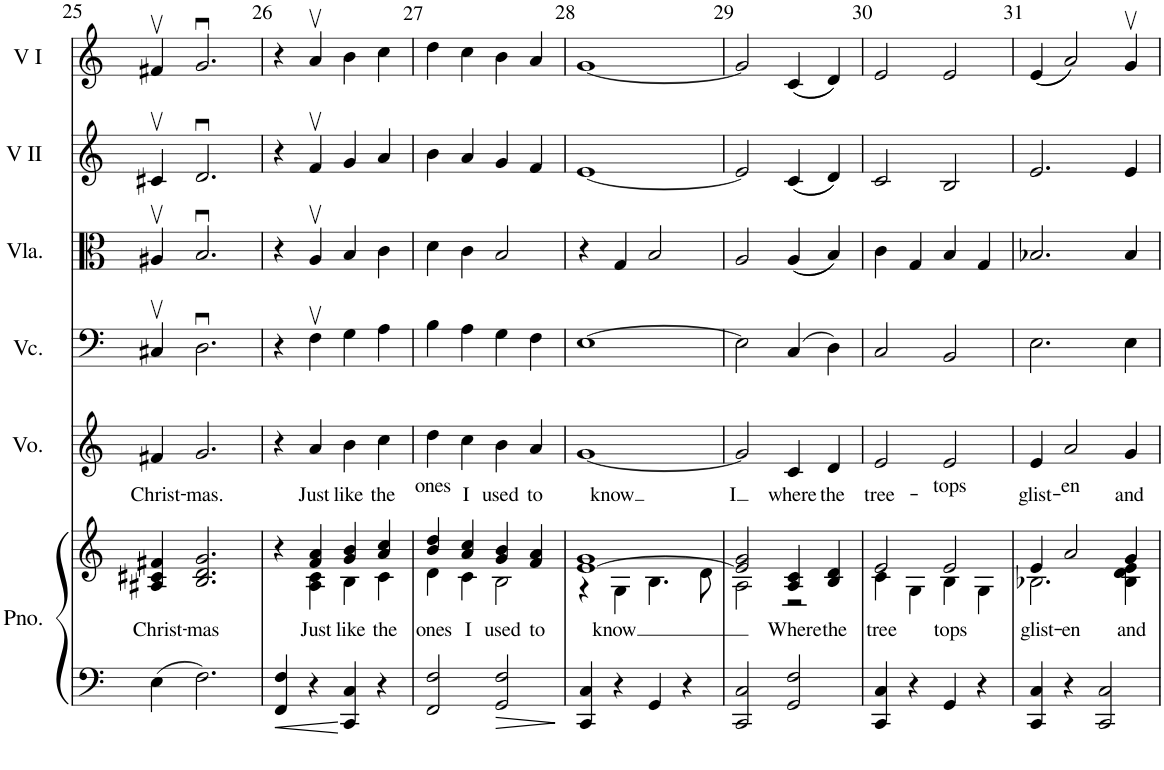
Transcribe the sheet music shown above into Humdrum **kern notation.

**kern	**kern	**text	**kern	**text	**kern	**kern	**kern	**kern
*part6	*part6	*part6	*part5	*part5	*part4	*part3	*part2	*part1
*staff7	*staff6	*staff6	*staff5	*staff5	*staff4	*staff3	*staff2	*staff1
*I"Piano	*	*	*I"Voice	*	*I"Violoncello	*I"Viola	*I"Violin II	*I"Violin I
*I'Pno.	*	*	*I'Vo.	*	*I'Vc.	*I'Vla.	*I'V II	*I'V I
!!LO:PB:g=z
*clefF4	*clefG2	*	*clefG2	*	*clefF4	*clefC3	*clefG2	*clefG2
*k[]	*k[]	*	*k[]	*	*k[]	*k[]	*k[]	*k[]
*M4/4	*M4/4	*	*M4/4	*	*M4/4	*M4/4	*M4/4	*M4/4
=25	=25	=25	=25	=25	=25	=25	=25	=25
!	!	!LO:LY:b	!	!LO:LY:b	!	!	!	!
4E\	4A#X/ 4c#X/ 4f#X/	Christ-	4f#X/	Christ-	4C#Xv/	4A#Xv/	4c#Xv/	4f#Xv/
!	!	!LO:LY:b	!	!LO:LY:b	!	!	!	!
2.F\	2.B/ 2.d/ 2.g/	-mas	2.g/	-mas.	2.Du\	2.Bu/	2.du/	2.gu/
=26	=26	=26	=26	=26	=26	=26	=26	=26
*	*^	*	*	*	*	*	*	*
4FF/ 4F/	4r	4ryy	.	4r	.	4r	4r	4r	4r
!	!	!	!LO:LY:b	!	!LO:LY:b	!	!	!	!
4r	4f/ 4a/	4A\ 4c\	Just	4a/	Just	4Fv\	4Av/	4fv/	4av/
!	!	!	!LO:LY:b	!	!LO:LY:b	!	!	!	!
4CC/ 4C/	4g/ 4b/	4B\	like	4b\	like	4G\	4B/	4g/	4b\
!	!	!	!LO:LY:b	!	!LO:LY:b	!	!	!	!
4r	4a/ 4cc/	4c\	the	4cc\	the	4A\	4c\	4a/	4cc\
=27	=27	=27	=27	=27	=27	=27	=27	=27	=27
!	!	!	!LO:LY:b	!	!LO:LY:b	!	!	!	!
2FF/ 2F/	4b/ 4dd/	4d\	ones	4dd\	ones	4B\	4d\	4b\	4dd\
!	!	!	!LO:LY:b	!	!LO:LY:b	!	!	!	!
.	4a/ 4cc/	4c\	I	4cc\	I	4A\	4c\	4a/	4cc\
!	!	!	!LO:LY:b	!	!LO:LY:b	!	!	!	!
2GG/ 2F/	4g/ 4b/	2B\	used	4b\	used	4G\	2B/	4g/	4b\
!	!	!	!LO:LY:b	!	!LO:LY:b	!	!	!	!
.	4f/ 4a/	.	to	4a/	to	4F\	.	4f/	4a/
=28	=28	=28	=28	=28	=28	=28	=28	=28	=28
!	!	!	!LO:LY:b	!	!LO:LY:b	!	!	!	!
4CC/ 4C/	[1e 1g	4r	know	[1g	know	[1E	4r	[1e	[1g
4r	.	4G\	.	.	.	.	4G/	.	.
4GG/	.	4.B\	.	.	.	.	2B/	.	.
4r	.	.	.	.	.	.	.	.	.
.	.	8d\	.	.	.	.	.	.	.
=29	=29	=29	=29	=29	=29	=29	=29	=29	=29
!	!	!	!	!	!LO:LY:b	!	!	!	!
2CC/ 2C/	2e/] 2g/	2A\	.	2g/]	I	2E\]	2A/	2e/]	2g/]
!	!	!	!LO:LY:b	!	!LO:LY:b	!	!	!	!
2GG/ 2F/	4A/ 4c/	2r	Where	4c/	where	(4C/	((4A/	((4c/	((4c/
!	!	!	!LO:LY:b	!	!LO:LY:b	!	!	!	!
.	4B/ 4d/	.	the	4d/	the	4D\)	4B/))	4d/))	4d/))
=30	=30	=30	=30	=30	=30	=30	=30	=30	=30
!	!	!	!LO:LY:b	!	!LO:LY:b	!	!	!	!
4CC/ 4C/	2e/	4c\	tree	2e/	tree-	2C/	4c\	2c/	2e/
4r	.	4G\	.	.	.	.	4G/	.	.
!	!	!	!LO:LY:b	!	!LO:LY:b	!	!	!	!
4GG/	2e/	4B\	tops	2e/	-tops	2BB/	4B/	2B/	2e/
4r	.	4G\	.	.	.	.	4G/	.	.
=31	=31	=31	=31	=31	=31	=31	=31	=31	=31
!	!	!	!LO:LY:b	!	!LO:LY:b	!	!	!	!
4CC/ 4C/	4e/	2.B-X\	glist-	4e/	glist-	2.E\	2.B-X/	2.e/	((4e/
!	!	!	!LO:LY:b	!	!LO:LY:b	!	!	!	!
4r	2a/	.	-en	2a/	-en	.	.	.	2a/))
2CC/ 2C/	.	.	.	.	.	.	.	.	.
!	!	!	!LO:LY:b	!	!LO:LY:b	!	!	!	!
.	4g/	4B-\ 4d\ 4e\	and	4g/	and	4E\	4B-/	4e/	4gv/
*	*v	*v	*	*	*	*	*	*	*
=	=	=	=	=	=	=	=	=
*-	*-	*-	*-	*-	*-	*-	*-	*-
